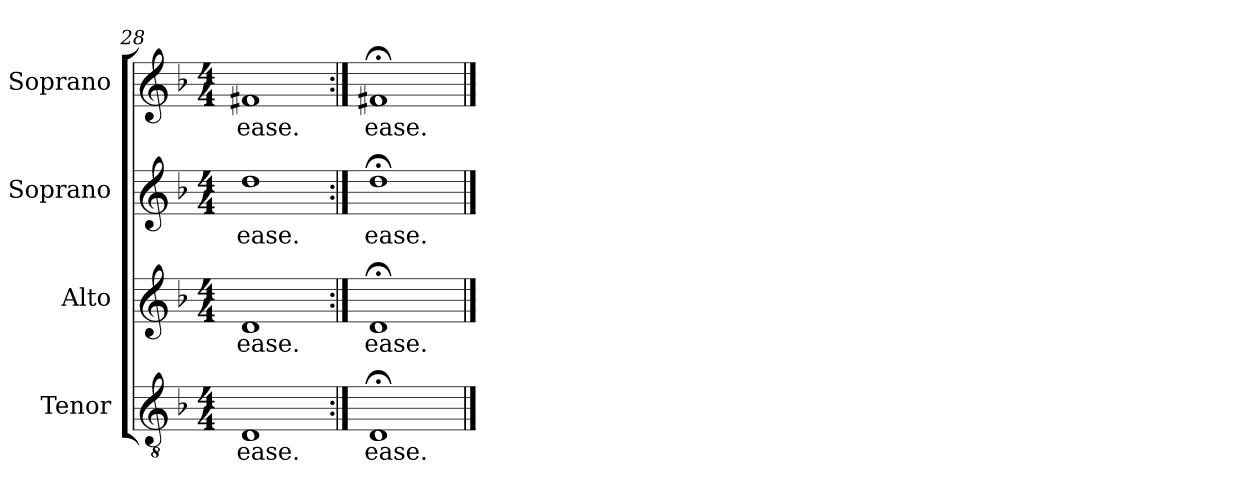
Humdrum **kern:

**kern	**text	**kern	**text	**kern	**text	**kern	**text
*part4	*part4	*part3	*part3	*part2	*part2	*part1	*part1
*staff4	*staff4	*staff3	*staff3	*staff2	*staff2	*staff1	*staff1
*I"Tenor	*	*I"Alto	*	*I"Soprano	*	*I"Soprano	*
*I'T.	*	*I'A.	*	*I'S.	*	*I'S.	*
*clefGv2	*	*clefG2	*	*clefG2	*	*clefG2	*
*ITrd7c12	*	*	*	*	*	*	*
*k[b-]	*	*k[b-]	*	*k[b-]	*	*k[b-]	*
*F:	*	*F:	*	*F:	*	*F:	*
*M4/4	*	*M4/4	*	*M4/4	*	*M4/4	*
=28	=28	=28	=28	=28	=28	=28	=28
!	!LO:LY:b:color=#000000	!	!	!	!	!	!
!	!	!	!LO:LY:b:color=#000000	!	!	!	!
!	!	!	!	!	!LO:LY:b:color=#000000	!	!
!	!	!	!	!	!	!	!LO:LY:b:color=#000000
1DDi	-ease.	1di	-ease.	1ddi	-ease.	1f#Xi	-ease.
=29:|!	=29:|!	=29:|!	=29:|!	=29:|!	=29:|!	=29:|!	=29:|!
!	!LO:LY:b:color=#000000	!	!	!	!	!	!
!	!	!	!LO:LY:b:color=#000000	!	!	!	!
!	!	!	!	!	!LO:LY:b:color=#000000	!	!
!	!	!	!	!	!	!	!LO:LY:b:color=#000000
1DD;i	- ease.	1d;i	- ease.	1dd;i	- ease.	1f#X;i	- ease.
==	==	==	==	==	==	==	==
*-	*-	*-	*-	*-	*-	*-	*-
